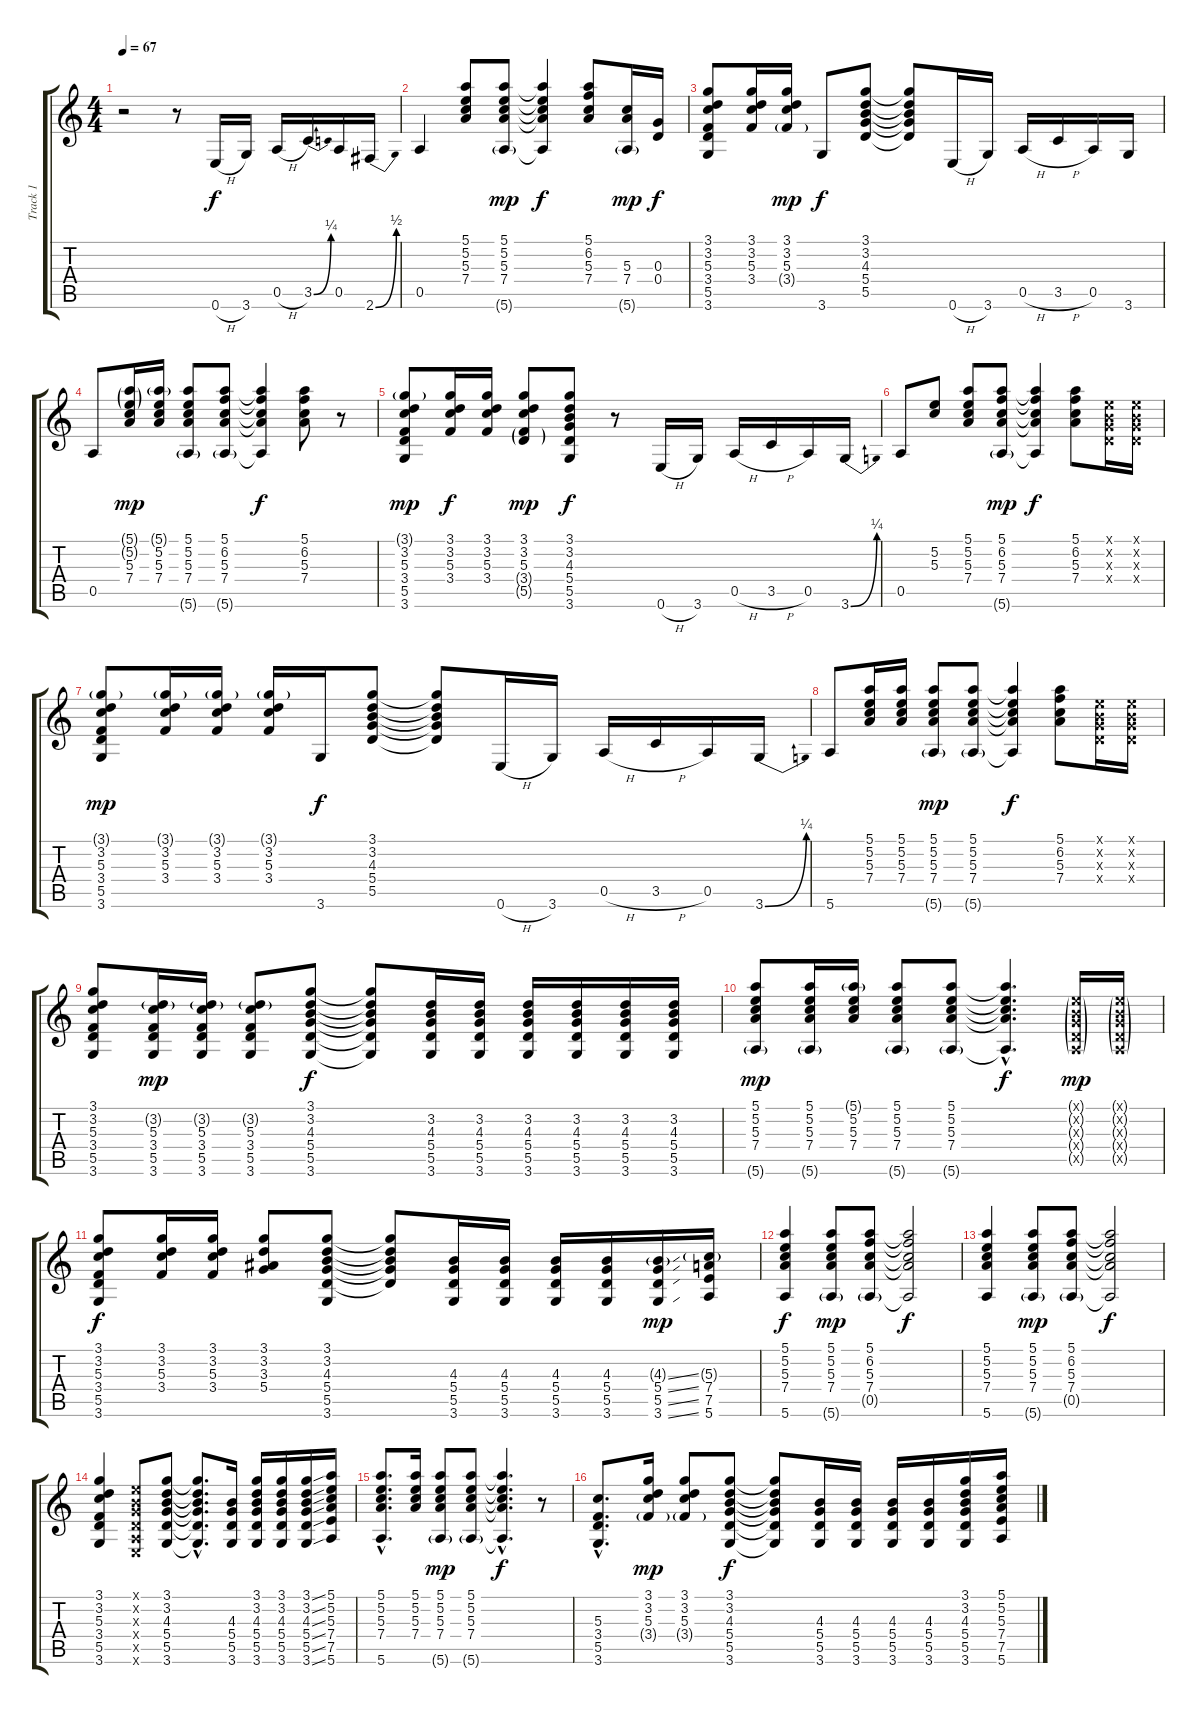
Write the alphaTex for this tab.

\track ("Track 1" "Track 1") {instrument acousticguitarnylon}
\staff {score tabs}
\tuning (E4 B3 G3 D3 A2 E2) {hide}
\ts (4 4)
\tempo 67
\clef g2
\ks c
r.2{dy f instrument acousticguitarnylon} r.8 0.6{h}.16 3.6.16 0.5{h}.16 3.5{be (bend 0 0 60 1)}.16 0.5.16 2.6{be (bend 0 0 60 2)}.16 |
0.5.4 (5.1 5.2 5.3 7.4).8 (5.1 5.2 5.3 7.4 5.6{g}).8{dy mp} (5.1{t} 5.2{t} 5.3{t} 7.4{t} 5.6{t}).4{dy f} (5.1 6.2 5.3 7.4).8 (5.3 7.4 5.6{g}).16{dy mp} (0.3 0.4).16{dy f} |
(3.1 3.2 5.3 3.4 5.5 3.6).8 (3.1 3.2 5.3 3.4).16 (3.1 3.2 5.3 3.4{g}).16{dy mp} 3.6.8{dy f} (3.1 3.2 4.3 5.4 5.5).8 (3.1{t} 3.2{t} 4.3{t} 5.4{t} 5.5{t}).8 0.6{h}.16 3.6.16 0.5{h}.16 3.5{h}.16 0.5.16 3.6.16 |
0.5.8 (5.1{g} 5.2{g} 5.3 7.4).16{dy mp} (5.1{g} 5.2 5.3 7.4).16 (5.1 5.2 5.3 7.4 5.6{g}).8 (5.1 6.2 5.3 7.4 5.6{g}).8 (5.1{t} 6.2{t} 5.3{t} 7.4{t} 5.6{t}).4{dy f} (5.1 6.2 5.3 7.4).8 r.8 |
(3.1{g} 3.2 5.3 3.4 5.5 3.6).8{dy mp} (3.1 3.2 5.3 3.4).16{dy f} (3.1 3.2 5.3 3.4).16 (3.1 3.2 5.3 3.4{g} 5.5{g}).8{dy mp} (3.1 3.2 4.3 5.4 5.5 3.6).8{dy f} r.8 0.6{h}.16 3.6.16 0.5{h}.16 3.5{h}.16 0.5.16 3.6{be (bend 0 0 60 1)}.16 |
0.5.8 (5.2 5.3).8 (5.1 5.2 5.3 7.4).8 (5.1 6.2 5.3 7.4 5.6{g}).8{dy mp} (5.1{t} 6.2{t} 5.3{t} 7.4{t} 5.6{t}).4{dy f} (5.1 6.2 5.3 7.4).8 (0.1{x} 0.2{x} 0.3{x} 0.4{x}).16 (0.1{x} 0.2{x} 0.3{x} 0.4{x}).16 |
(3.1{g} 3.2 5.3 3.4 5.5 3.6).8{dy mp} (3.1{g} 3.2 5.3 3.4).16 (3.1{g} 3.2 5.3 3.4).16 (3.1{g} 3.2 5.3 3.4).16 3.6.16{dy f} (3.1 3.2 4.3 5.4 5.5).8 (3.1{t} 3.2{t} 4.3{t} 5.4{t} 5.5{t}).8 0.6{h}.16 3.6.16 0.5{h}.16 3.5{h}.16 0.5.16 3.6{be (bend 0 0 60 1)}.16 |
5.6.8 (5.1 5.2 5.3 7.4).16 (5.1 5.2 5.3 7.4).16 (5.1 5.2 5.3 7.4 5.6{g}).8{dy mp} (5.1 5.2 5.3 7.4 5.6{g}).8 (5.1{t} 5.2{t} 5.3{t} 7.4{t} 5.6{t}).4{dy f} (5.1 6.2 5.3 7.4).8 (0.1{x} 0.2{x} 0.3{x} 0.4{x}).16 (0.1{x} 0.2{x} 0.3{x} 0.4{x}).16 |
(3.1 3.2 5.3 3.4 5.5 3.6).8 (3.2{g} 5.3 3.4 5.5 3.6).16{dy mp} (3.2{g} 5.3 3.4 5.5 3.6).16 (3.2{g} 5.3 3.4 5.5 3.6).8 (3.1 3.2 4.3 5.4 5.5 3.6).8{dy f} (3.1{t} 3.2{t} 4.3{t} 5.4{t} 5.5{t} 3.6{t}).8 (3.2 4.3 5.4 5.5 3.6).16 (3.2 4.3 5.4 5.5 3.6).16 (3.2 4.3 5.4 5.5 3.6).16 (3.2 4.3 5.4 5.5 3.6).16 (3.2 4.3 5.4 5.5 3.6).16 (3.2 4.3 5.4 5.5 3.6).16 |
(5.1 5.2 5.3 7.4 5.6{g}).8{dy mp} (5.1 5.2 5.3 7.4 5.6{g}).16 (5.1{g} 5.2 5.3 7.4).16 (5.1 5.2 5.3 7.4 5.6{g}).8 (5.1 5.2 5.3 7.4 5.6{g}).8 (5.1{hac t} 5.2{hac t} 5.3{hac t} 7.4{hac t} 5.6{hac t}).4{d dy f} (0.1{g x} 0.2{g x} 0.3{g x} 0.4{g x} 0.5{g x}).16{dy mp} (0.1{g x} 0.2{g x} 0.3{g x} 0.4{g x} 0.5{g x}).16 |
(3.1 3.2 5.3 3.4 5.5 3.6).8{dy f} (3.1 3.2 5.3 3.4).16 (3.1 3.2 5.3 3.4).16 (3.1 3.2 3.3 5.4).8 (3.1 3.2 4.3 5.4 5.5 3.6).8 (3.1{t} 3.2{t} 4.3{t} 5.4{t} 5.5{t}).8 (4.3 5.4 5.5 3.6).16 (4.3 5.4 5.5 3.6).16 (4.3 5.4 5.5 3.6).16 (4.3 5.4 5.5 3.6).16 (4.3{ss g} 5.4{ss} 5.5{ss} 3.6{ss}).16{dy mp} (5.3{g} 7.4 7.5 5.6).16 |
(5.1 5.2 5.3 7.4 5.6).4{dy f} (5.1 5.2 5.3 7.4 5.6{g}).8{dy mp} (5.1 6.2 5.3 7.4 0.5{g}).8 (5.1{t} 6.2{t} 5.3{t} 7.4{t} 0.5{t}).2{dy f} |
(5.1 5.2 5.3 7.4 5.6).4 (5.1 5.2 5.3 7.4 5.6{g}).8{dy mp} (5.1 6.2 5.3 7.4 0.5{g}).8 (5.1{t} 6.2{t} 5.3{t} 7.4{t} 0.5{t}).2{dy f} |
(3.1 3.2 5.3 3.4 5.5 3.6).4 (0.1{x} 0.2{x} 0.3{x} 0.4{x} 0.5{x} 0.6{x}).8 (3.1 3.2 4.3 5.4 5.5 3.6).8 (3.1{hac t} 3.2{hac t} 4.3{hac t} 5.4{hac t} 5.5{hac t} 3.6{hac t}).8{d} (4.3 5.4 5.5 3.6).16 (3.1 3.2 4.3 5.4 5.5 3.6).16 (3.1 3.2 4.3 5.4 5.5 3.6).16 (3.1{ss} 3.2{ss} 4.3{ss} 5.4{ss} 5.5{ss} 3.6{ss}).16 (5.1 5.2 5.3 7.4 7.5 5.6).16 |
(5.1{hac} 5.2{hac} 5.3{hac} 7.4{hac} 5.6{hac}).8{d} (5.1 5.2 5.3 7.4).16 (5.1 5.2 5.3 7.4 5.6{g}).8{dy mp} (5.1 5.2 5.3 7.4 5.6{g}).8 (5.1{hac t} 5.2{hac t} 5.3{hac t} 7.4{hac t} 5.6{hac t}).4{d dy f} r.8 |
(5.3{hac} 3.4{hac} 5.5{hac} 3.6{hac}).8{d} (3.1 3.2 5.3 3.4{g}).16{dy mp} (3.1 3.2 5.3 3.4{g}).8 (3.1 3.2 4.3 5.4 5.5 3.6).8{dy f} (3.1{t} 3.2{t} 4.3{t} 5.4{t} 5.5{t} 3.6{t}).8 (4.3 5.4 5.5 3.6).16 (4.3 5.4 5.5 3.6).16 (4.3 5.4 5.5 3.6).16 (4.3 5.4 5.5 3.6).16 (3.1 3.2 4.3 5.4 5.5 3.6).16 (5.1 5.2 5.3 7.4 7.5 5.6).16
